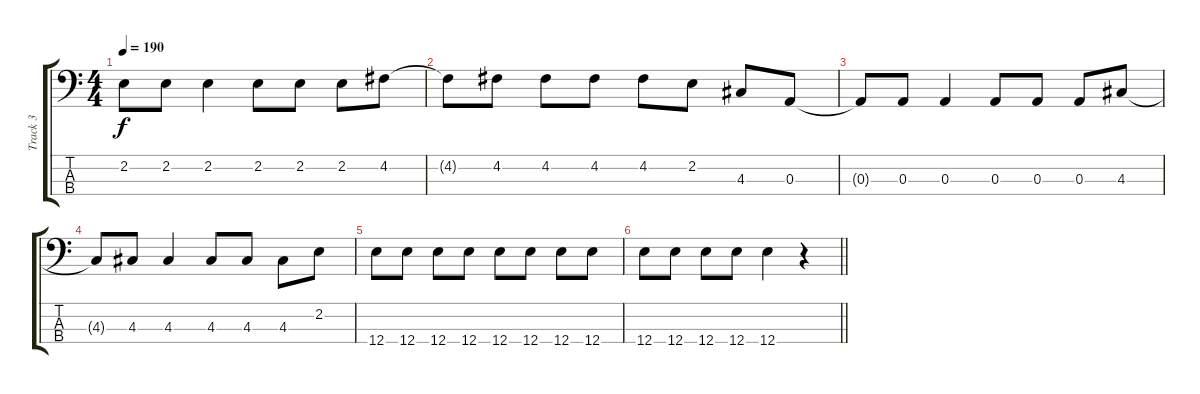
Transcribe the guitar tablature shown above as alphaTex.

\track ("Track 3" "Track 3") {instrument electricbasspick}
\staff {score tabs}
\tuning (G2 D2 A1 E1) {hide}
\ts (4 4)
\tempo 190
\clef f4
\ks c
2.2{t}.8{dy f} 2.2.8 2.2.4 2.2.8 2.2.8 2.2.8 4.2.8 |
4.2{t}.8 4.2.8 4.2.8 4.2.8 4.2.8 2.2.8 4.3.8 0.3.8 |
0.3{t}.8 0.3.8 0.3.4 0.3.8 0.3.8 0.3.8 4.3.8 |
4.3{t}.8 4.3.8 4.3.4 4.3.8 4.3.8 4.3.8 2.2.8 |
12.4.8 12.4.8 12.4.8 12.4.8 12.4.8 12.4.8 12.4.8 12.4.8 |
\barLineRight lightlight
12.4.8 12.4.8 12.4.8 12.4.8 12.4.4 r.4
